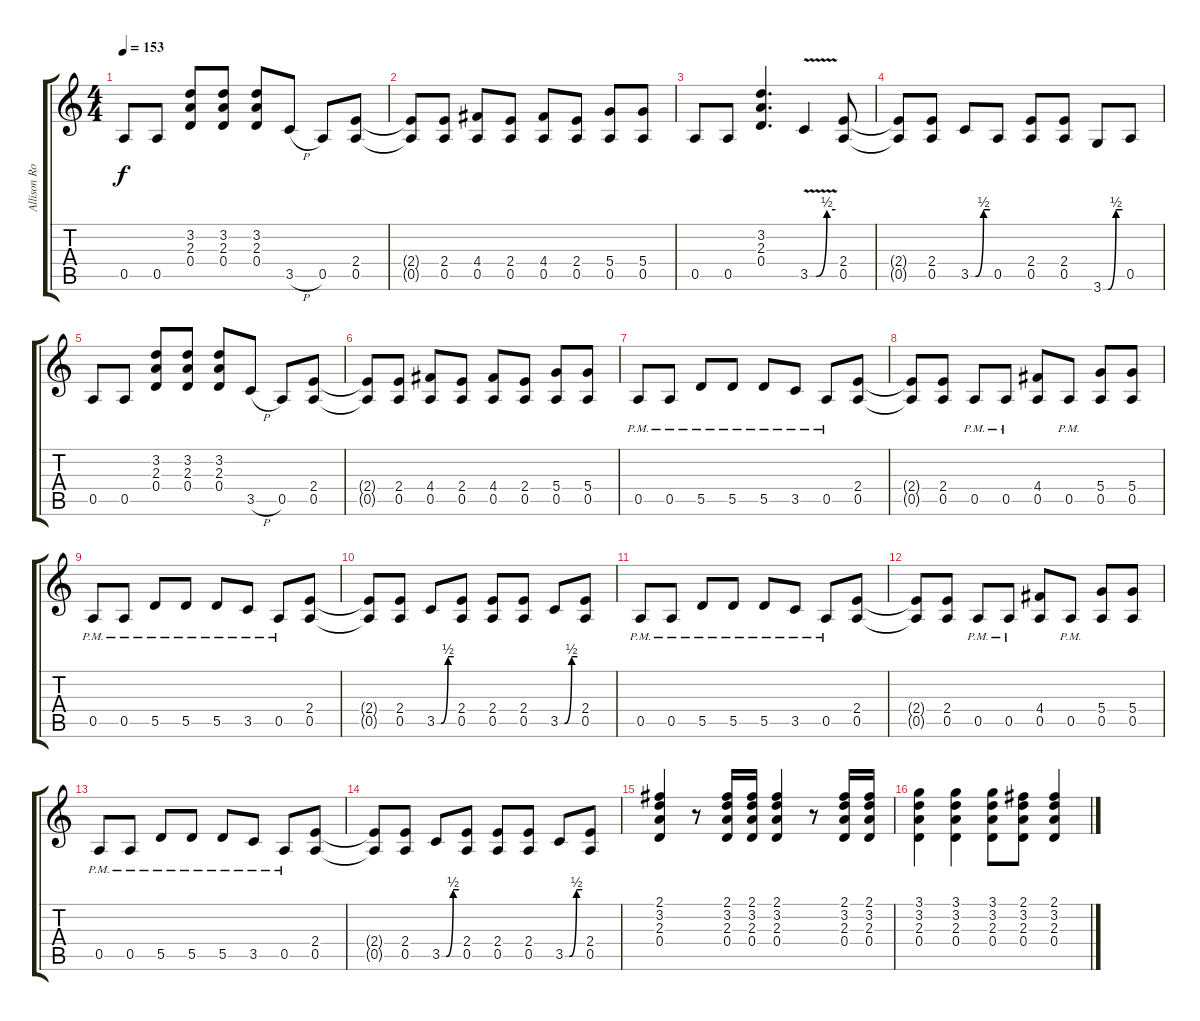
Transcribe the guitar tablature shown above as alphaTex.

\track ("Allison Robertson" "Allison Ro") {instrument overdrivenguitar}
\staff {score tabs}
\tuning (E4 B3 G3 D3 A2 E2) {hide}
\ts (4 4)
\tempo 153
\clef g2
\ks c
0.5.8{dy f} 0.5.8 (3.2 2.3 0.4).8 (3.2 2.3 0.4).8 (3.2 2.3 0.4).8 3.5{h}.8 0.5.8 (2.4 0.5).8 |
(2.4{t} 0.5{t}).8 (2.4 0.5).8 (4.4 0.5).8 (2.4 0.5).8 (4.4 0.5).8 (2.4 0.5).8 (5.4 0.5).8 (5.4 0.5).8 |
0.5.8 0.5.8 (3.2 2.3 0.4).4{d} 3.5{be (custom 0 0 15 0 40 2 60 2) v}.4 (2.4 0.5).8 |
(2.4{t} 0.5{t}).8 (2.4 0.5).8 3.5{be (custom 0 0 15 0 40 2 60 2)}.8 0.5.8 (2.4 0.5).8 (2.4 0.5).8 3.6{be (custom 0 0 15 0 40 2 60 2)}.8 0.5.8 |
0.5.8 0.5.8 (3.2 2.3 0.4).8 (3.2 2.3 0.4).8 (3.2 2.3 0.4).8 3.5{h}.8 0.5.8 (2.4 0.5).8 |
(2.4{t} 0.5{t}).8 (2.4 0.5).8 (4.4 0.5).8 (2.4 0.5).8 (4.4 0.5).8 (2.4 0.5).8 (5.4 0.5).8 (5.4 0.5).8 |
0.5{pm}.8 0.5{pm}.8 5.5{pm}.8 5.5{pm}.8 5.5{pm}.8 3.5{pm}.8 0.5{pm}.8 (2.4 0.5).8 |
(2.4{t} 0.5{t}).8 (2.4 0.5).8 0.5{pm}.8 0.5{pm}.8 (4.4 0.5).8 0.5{pm}.8 (5.4 0.5).8 (5.4 0.5).8 |
0.5{pm}.8 0.5{pm}.8 5.5{pm}.8 5.5{pm}.8 5.5{pm}.8 3.5{pm}.8 0.5{pm}.8 (2.4 0.5).8 |
(2.4{t} 0.5{t}).8 (2.4 0.5).8 3.5{be (custom 0 0 15 0 40 2 60 2)}.8 (2.4 0.5).8 (2.4 0.5).8 (2.4 0.5).8 3.5{be (custom 0 0 15 0 40 2 60 2)}.8 (2.4 0.5).8 |
0.5{pm}.8 0.5{pm}.8 5.5{pm}.8 5.5{pm}.8 5.5{pm}.8 3.5{pm}.8 0.5{pm}.8 (2.4 0.5).8 |
(2.4{t} 0.5{t}).8 (2.4 0.5).8 0.5{pm}.8 0.5{pm}.8 (4.4 0.5).8 0.5{pm}.8 (5.4 0.5).8 (5.4 0.5).8 |
0.5{pm}.8 0.5{pm}.8 5.5{pm}.8 5.5{pm}.8 5.5{pm}.8 3.5{pm}.8 0.5{pm}.8 (2.4 0.5).8 |
(2.4{t} 0.5{t}).8 (2.4 0.5).8 3.5{be (custom 0 0 15 0 40 2 60 2)}.8 (2.4 0.5).8 (2.4 0.5).8 (2.4 0.5).8 3.5{be (custom 0 0 15 0 40 2 60 2)}.8 (2.4 0.5).8 |
(2.1 3.2 2.3 0.4).4 r.8 (2.1 3.2 2.3 0.4).16 (2.1 3.2 2.3 0.4).16 (2.1 3.2 2.3 0.4).4 r.8 (2.1 3.2 2.3 0.4).16 (2.1 3.2 2.3 0.4).16 |
(3.1 3.2 2.3 0.4).4 (3.1 3.2 2.3 0.4).4 (3.1 3.2 2.3 0.4).8 (2.1 3.2 2.3 0.4).8 (2.1 3.2 2.3 0.4).4
